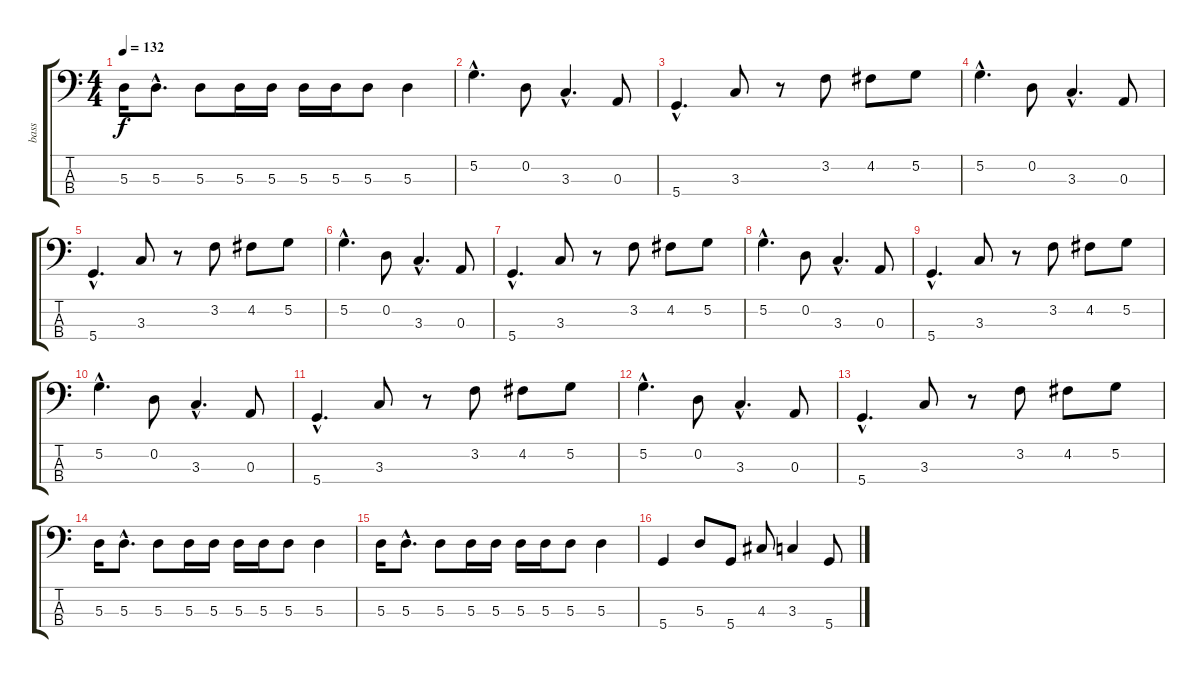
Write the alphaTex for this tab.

\track ("bass" "bass") {instrument electricbasspick}
\staff {score tabs}
\tuning (G2 D2 A1 D1) {hide}
\ts (4 4)
\tempo 132
\clef f4
\ks c
5.3.16{dy f} 5.3{hac}.8{d} 5.3.8 5.3.16 5.3.16 5.3.16 5.3.16 5.3.8 5.3.4 |
5.2{hac}.4{d} 0.2.8 3.3{hac}.4{d} 0.3.8 |
5.4{hac}.4{d} 3.3.8 r.8 3.2.8 4.2.8 5.2.8 |
5.2{hac}.4{d} 0.2.8 3.3{hac}.4{d} 0.3.8 |
5.4{hac}.4{d} 3.3.8 r.8 3.2.8 4.2.8 5.2.8 |
5.2{hac}.4{d} 0.2.8 3.3{hac}.4{d} 0.3.8 |
5.4{hac}.4{d} 3.3.8 r.8 3.2.8 4.2.8 5.2.8 |
5.2{hac}.4{d} 0.2.8 3.3{hac}.4{d} 0.3.8 |
5.4{hac}.4{d} 3.3.8 r.8 3.2.8 4.2.8 5.2.8 |
5.2{hac}.4{d} 0.2.8 3.3{hac}.4{d} 0.3.8 |
5.4{hac}.4{d} 3.3.8 r.8 3.2.8 4.2.8 5.2.8 |
5.2{hac}.4{d} 0.2.8 3.3{hac}.4{d} 0.3.8 |
5.4{hac}.4{d} 3.3.8 r.8 3.2.8 4.2.8 5.2.8 |
5.3.16 5.3{hac}.8{d} 5.3.8 5.3.16 5.3.16 5.3.16 5.3.16 5.3.8 5.3.4 |
5.3.16 5.3{hac}.8{d} 5.3.8 5.3.16 5.3.16 5.3.16 5.3.16 5.3.8 5.3.4 |
5.4.4 5.3.8 5.4.8 4.3.8 3.3.4 5.4.8
